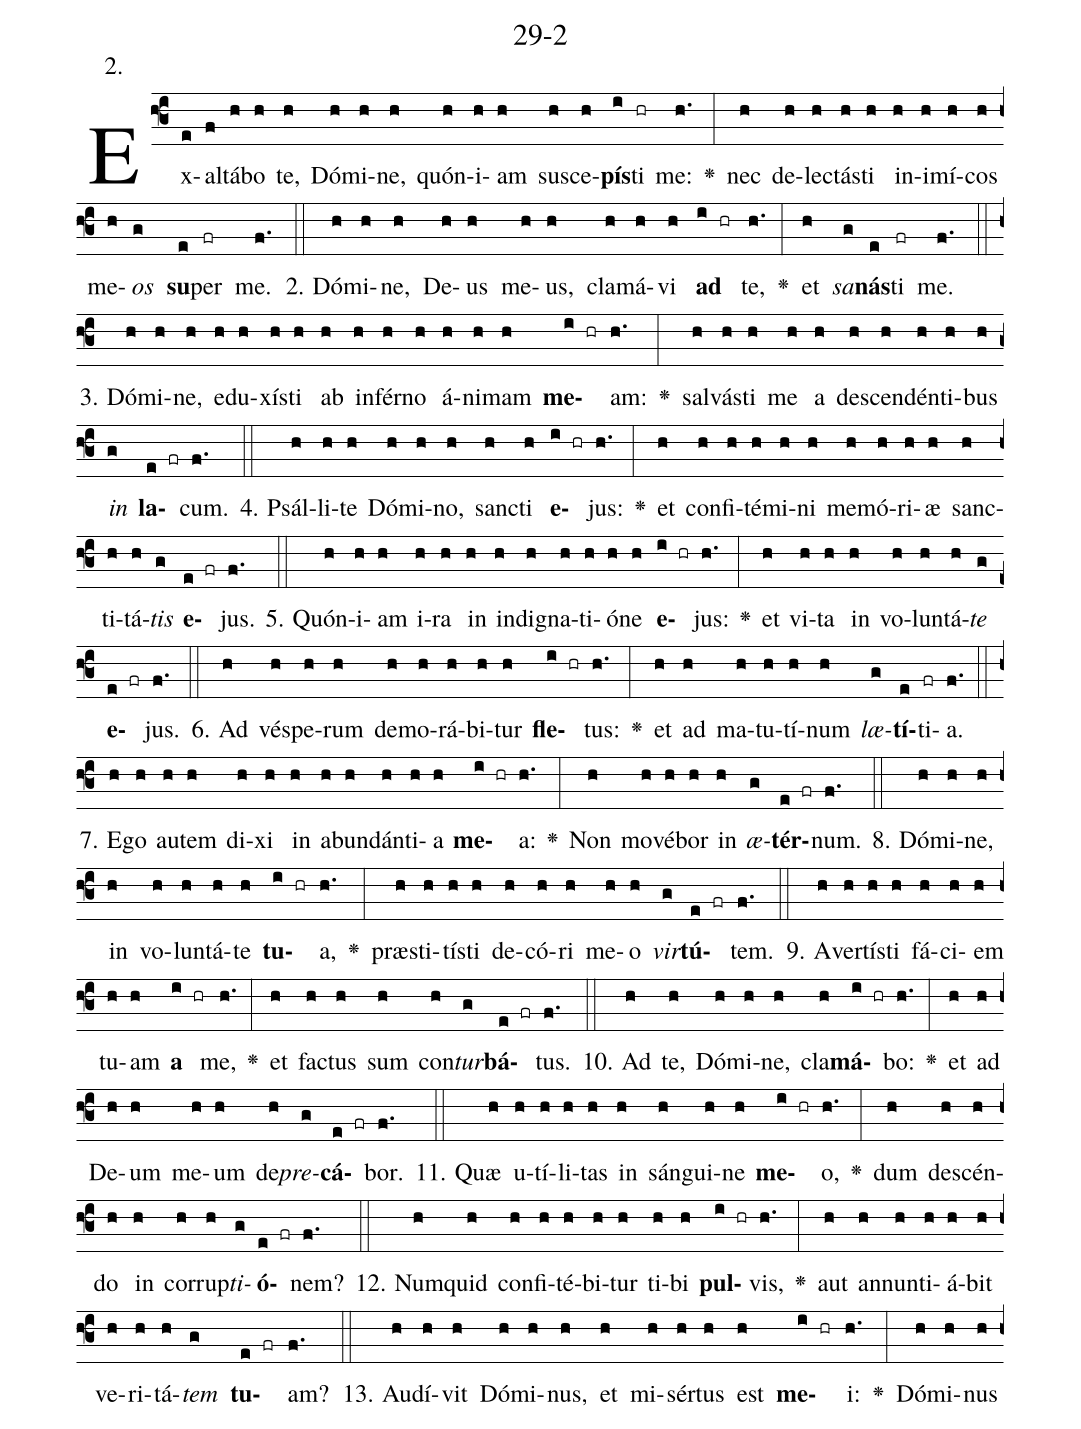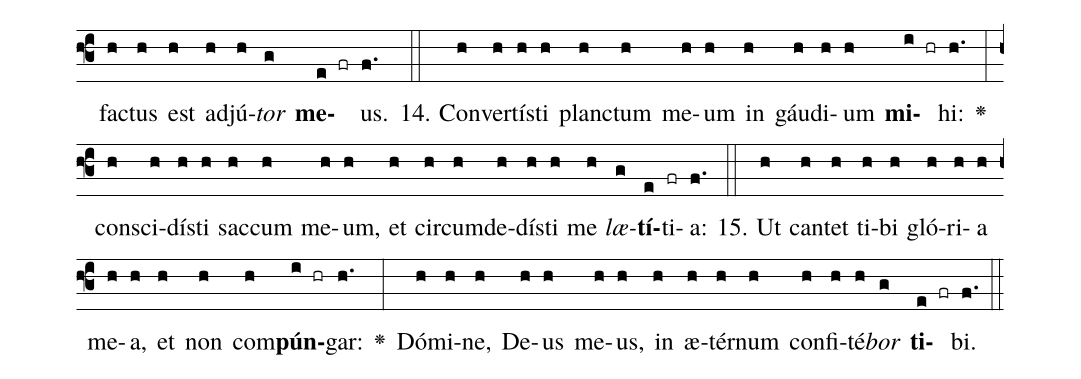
name: 29-2;
annotation: 2.;
%%
(f3)Ex(e)al(f)tá(h)bo(h) te,(h) Dó(h)mi(h)ne,(h) quón(h)i(h)am(h) su(h)sce(h)<b>pís</b>(i)ti(hr) me:(h.) <v>\greheightstar</v>(:) nec(h) de(h)lec(h)tás(h)ti(h) in(h)i(h)mí(h)cos(h) me(h)<i>os</i>(g) <b>su</b>(e)per(fr) me.(f.) (::)
2. Dó(h)mi(h)ne,(h) De(h)us(h) me(h)us,(h) cla(h)má(h)vi(h) <b>ad</b>(i hr) te,(h.) <v>\greheightstar</v>(:) et(h) <i>sa</i>(g)<b>nás</b>(e)ti(fr) me.(f.) (::)
3. Dó(h)mi(h)ne,(h) e(h)du(h)xís(h)ti(h) ab(h) in(h)fér(h)no(h) á(h)ni(h)mam(h) <b>me</b>(i hr)am:(h.) <v>\greheightstar</v>(:) sal(h)vás(h)ti(h) me(h) a(h) de(h)scen(h)dén(h)ti(h)bus(h) <i>in</i>(g) <b>la</b>(e fr)cum.(f.) (::)
4. Psál(h)li(h)te(h) Dó(h)mi(h)no,(h) sanc(h)ti(h) <b>e</b>(i hr)jus:(h.) <v>\greheightstar</v>(:) et(h) con(h)fi(h)té(h)mi(h)ni(h) me(h)mó(h)ri(h)æ(h) sanc(h)ti(h)tá(h)<i>tis</i>(g) <b>e</b>(e fr)jus.(f.) (::)
5. Quón(h)i(h)am(h) i(h)ra(h) in(h) in(h)di(h)gna(h)ti(h)ó(h)ne(h) <b>e</b>(i hr)jus:(h.) <v>\greheightstar</v>(:) et(h) vi(h)ta(h) in(h) vo(h)lun(h)tá(h)<i>te</i>(g) <b>e</b>(e fr)jus.(f.) (::)
6. Ad(h) vés(h)pe(h)rum(h) de(h)mo(h)rá(h)bi(h)tur(h) <b>fle</b>(i hr)tus:(h.) <v>\greheightstar</v>(:) et(h) ad(h) ma(h)tu(h)tí(h)num(h) <i>læ</i>(g)<b>tí</b>(e)ti(fr)a.(f.) (::)
7. E(h)go(h) au(h)tem(h) di(h)xi(h) in(h) ab(h)un(h)dán(h)ti(h)a(h) <b>me</b>(i hr)a:(h.) <v>\greheightstar</v>(:) Non(h) mo(h)vé(h)bor(h) in(h) <i>æ</i>(g)<b>tér</b>(e fr)num.(f.) (::)
8. Dó(h)mi(h)ne,(h) in(h) vo(h)lun(h)tá(h)te(h) <b>tu</b>(i hr)a,(h.) <v>\greheightstar</v>(:) præ(h)sti(h)tís(h)ti(h) de(h)có(h)ri(h) me(h)o(h) <i>vir</i>(g)<b>tú</b>(e fr)tem.(f.) (::)
9. A(h)ver(h)tís(h)ti(h) fá(h)ci(h)em(h) tu(h)am(h) <b>a</b>(i hr) me,(h.) <v>\greheightstar</v>(:) et(h) fac(h)tus(h) sum(h) con(h)<i>tur</i>(g)<b>bá</b>(e fr)tus.(f.) (::)
10. Ad(h) te,(h) Dó(h)mi(h)ne,(h) cla(h)<b>má</b>(i hr)bo:(h.) <v>\greheightstar</v>(:) et(h) ad(h) De(h)um(h) me(h)um(h) de(h)<i>pre</i>(g)<b>cá</b>(e fr)bor.(f.) (::)
11. Quæ(h) u(h)tí(h)li(h)tas(h) in(h) sán(h)gui(h)ne(h) <b>me</b>(i hr)o,(h.) <v>\greheightstar</v>(:) dum(h) de(h)scén(h)do(h) in(h) cor(h)rup(h)<i>ti</i>(g)<b>ó</b>(e fr)nem?(f.) (::)
12. Num(h)quid(h) con(h)fi(h)té(h)bi(h)tur(h) ti(h)bi(h) <b>pul</b>(i hr)vis,(h.) <v>\greheightstar</v>(:) aut(h) an(h)nun(h)ti(h)á(h)bit(h) ve(h)ri(h)tá(h)<i>tem</i>(g) <b>tu</b>(e fr)am?(f.) (::)
13. Au(h)dí(h)vit(h) Dó(h)mi(h)nus,(h) et(h) mi(h)sér(h)tus(h) est(h) <b>me</b>(i hr)i:(h.) <v>\greheightstar</v>(:) Dó(h)mi(h)nus(h) fac(h)tus(h) est(h) ad(h)jú(h)<i>tor</i>(g) <b>me</b>(e fr)us.(f.) (::)
14. Con(h)ver(h)tís(h)ti(h) planc(h)tum(h) me(h)um(h) in(h) gáu(h)di(h)um(h) <b>mi</b>(i hr)hi:(h.) <v>\greheightstar</v>(:) con(h)sci(h)dís(h)ti(h) sac(h)cum(h) me(h)um,(h) et(h) cir(h)cum(h)de(h)dís(h)ti(h) me(h) <i>læ</i>(g)<b>tí</b>(e)ti(fr)a:(f.) (::)
15. Ut(h) can(h)tet(h) ti(h)bi(h) gló(h)ri(h)a(h) me(h)a,(h) et(h) non(h) com(h)<b>pún</b>(i hr)gar:(h.) <v>\greheightstar</v>(:) Dó(h)mi(h)ne,(h) De(h)us(h) me(h)us,(h) in(h) æ(h)tér(h)num(h) con(h)fi(h)té(h)<i>bor</i>(g) <b>ti</b>(e fr)bi.(f.) (::)
